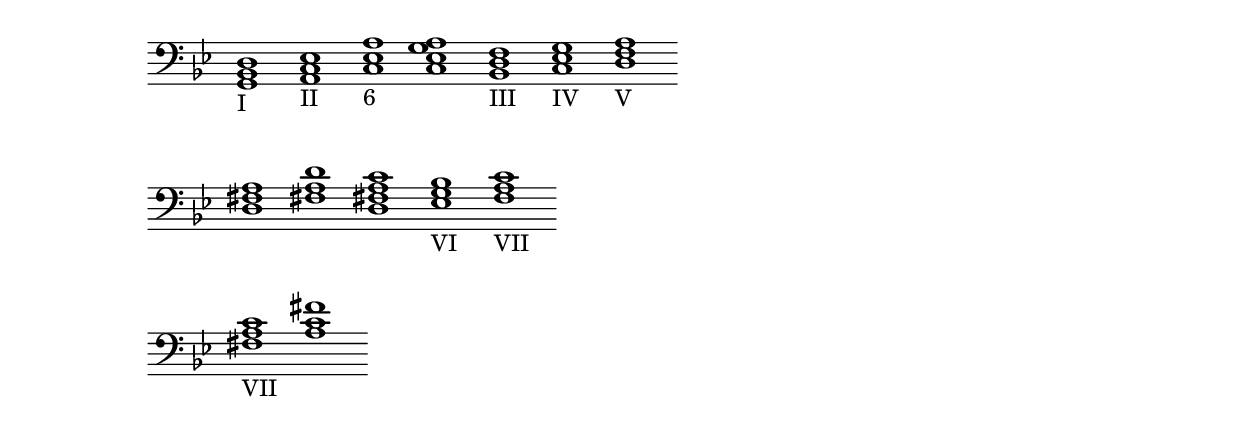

\language "english"
%\new Staff \with {\remove "Time_signature_engraver"}
%\relative  { \clef "treble" \key f \major \omit Score.BarLine<c' a'>1 <c g'> <c f>}

\new Staff \with {
\remove "Time_signature_engraver"}
\relative  { \clef "bass" \key g \minor \omit Score.BarLine 
<g, bf d>1_\markup{I} <a c ef>_\markup{II} <c ef a>_\markup{6} <c ef g a>

<bf d f>_\markup{III}  <c ef g>_\markup{IV} <d f a>_\markup{V}

 }


\new Staff \with {
\remove "Time_signature_engraver"}
\relative  { \clef "bass" \key g \minor \omit Score.BarLine 
<d fs a> <fs a d> <d fs a c> <ef g bf>_\markup{VI} <f a c>_\markup{VII}


 }

\new Staff \with {
\remove "Time_signature_engraver"}
\relative  { \clef "bass" \key g \minor \omit Score.BarLine 
<fs a c>_\markup{VII} <a c fs>

 }


